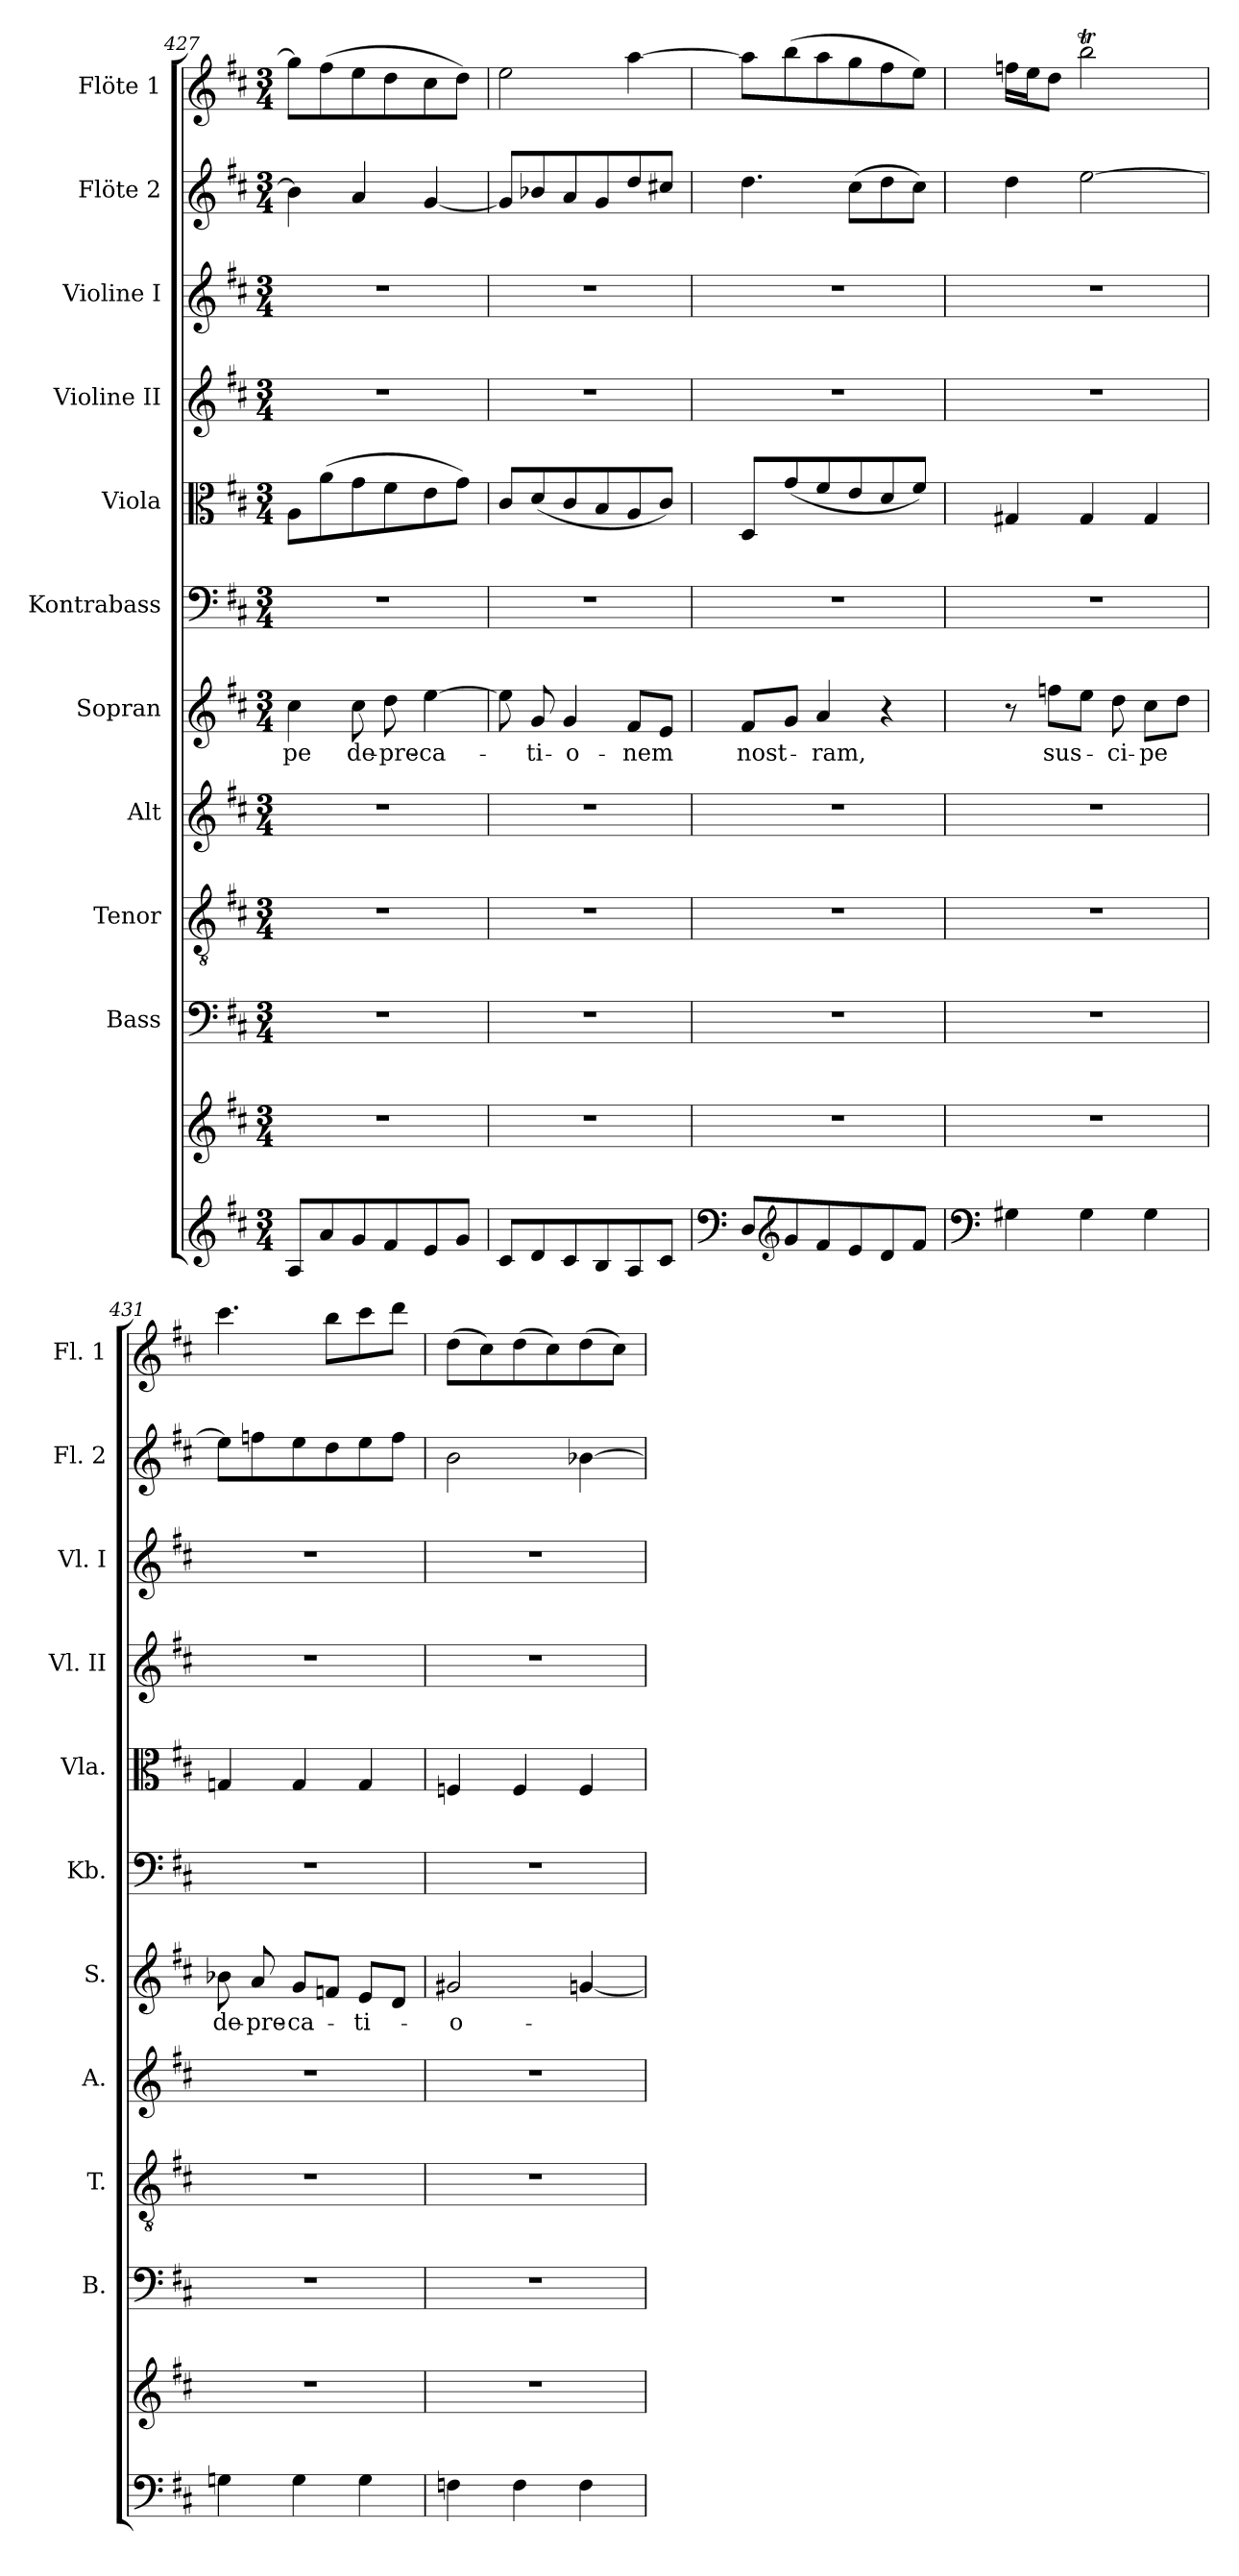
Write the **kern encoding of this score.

**kern	**kern	**kern	**kern	**kern	**kern	**text	**kern	**kern	**kern	**kern	**kern	**kern
*part11	*part11	*part10	*part9	*part8	*part7	*part7	*part6	*part5	*part4	*part3	*part2	*part1
*staff12	*staff11	*staff10	*staff9	*staff8	*staff7	*staff7	*staff6	*staff5	*staff4	*staff3	*staff2	*staff1
*	*	*I"Bass	*I"Tenor	*I"Alt	*I"Sopran	*	*I"Kontrabass	*I"Viola	*I"Violine II	*I"Violine I	*I"Flöte 2	*I"Flöte 1
*	*	*I'B.	*I'T.	*I'A.	*I'S.	*	*I'Kb.	*I'Vla.	*I'Vl. II	*I'Vl. I	*I'Fl. 2	*I'Fl. 1
*clefG2	*clefG2	*clefF4	*clefGv2	*clefG2	*clefG2	*	*clefF4	*clefC3	*clefG2	*clefG2	*clefG2	*clefG2
*	*	*	*	*	*	*	*ITrd7c12	*	*	*	*	*
*k[f#c#]	*k[f#c#]	*k[f#c#]	*k[f#c#]	*k[f#c#]	*k[f#c#]	*	*k[f#c#]	*k[f#c#]	*k[f#c#]	*k[f#c#]	*k[f#c#]	*k[f#c#]
*D:	*D:	*D:	*D:	*D:	*D:	*	*D:	*D:	*D:	*D:	*D:	*D:
*M3/4	*M3/4	*M3/4	*M3/4	*M3/4	*M3/4	*	*M3/4	*M3/4	*M3/4	*M3/4	*M3/4	*M3/4
=427	=427	=427	=427	=427	=427	=427	=427	=427	=427	=427	=427	=427
!	!	!	!	!	!	!LO:LY:b	!	!	!	!	!	!
8A/L	2.r	2.r	2.r	2.r	4cc#\	-pe	2.r	8A\L	2.r	2.r	4b-\]	8gg\L]
8a/	.	.	.	.	.	.	.	(>8a\	.	.	.	(>8ff#\
!	!	!	!	!	!	!LO:LY:b	!	!	!	!	!	!
8g/	.	.	.	.	8cc#\	de-	.	8g\	.	.	4a/	8ee\
!	!	!	!	!	!	!LO:LY:b	!	!	!	!	!	!
8f#/	.	.	.	.	8dd\	-pre-	.	8f#\	.	.	.	8dd\
!	!	!	!	!	!	!LO:LY:b	!	!	!	!	!	!
8e/	.	.	.	.	[4ee\	-ca-	.	8e\	.	.	[4g/	8cc#\
8g/J	.	.	.	.	.	.	.	8g\J)	.	.	.	8dd\J)
=428	=428	=428	=428	=428	=428	=428	=428	=428	=428	=428	=428	=428
8c#/L	2.r	2.r	2.r	2.r	8ee\]	.	2.r	8c#/L	2.r	2.r	8g/L]	2ee\
!	!	!	!	!	!	!LO:LY:b	!	!	!	!	!	!
8d/	.	.	.	.	8g/	-ti-	.	(<8d/	.	.	8b-X/	.
!	!	!	!	!	!	!LO:LY:b	!	!	!	!	!	!
8c#/	.	.	.	.	4g/	-o-	.	8c#/	.	.	8a/	.
8B/	.	.	.	.	.	.	.	8B/	.	.	8g/	.
!	!	!	!	!	!	!LO:LY:b	!	!	!	!	!	!
8A/	.	.	.	.	8f#/L	-nem	.	8A/	.	.	8dd/	[4aa\
8c#/J	.	.	.	.	8e/J	.	.	8c#/J)	.	.	8cc#X/J	.
=429	=429	=429	=429	=429	=429	=429	=429	=429	=429	=429	=429	=429
*clefF4	*	*	*	*	*	*	*	*	*	*	*	*
!	!	!	!	!	!	!LO:LY:b	!	!	!	!	!	!
8D/L	2.r	2.r	2.r	2.r	8f#/L	nost-	2.r	8D/L	2.r	2.r	4.dd\	8aa\L]
*clefG2	*	*	*	*	*	*	*	*	*	*	*	*
8g/	.	.	.	.	8g/J	.	.	(<8g/	.	.	.	(>8bb\
!	!	!	!	!	!	!LO:LY:b	!	!	!	!	!	!
8f#/	.	.	.	.	4a/	-ram,	.	8f#/	.	.	.	8aa\
8e/	.	.	.	.	.	.	.	8e/	.	.	(>8cc#\L	8gg\
8d/	.	.	.	.	4r	.	.	8d/	.	.	8dd\	8ff#\
8f#/J	.	.	.	.	.	.	.	8f#/J)	.	.	8cc#\J)	8ee\J)
=430	=430	=430	=430	=430	=430	=430	=430	=430	=430	=430	=430	=430
*clefF4	*	*	*	*	*	*	*	*	*	*	*	*
4G#X\	2.r	2.r	2.r	2.r	8r	.	2.r	4G#X/	2.r	2.r	4dd\	16ffn\LL
.	.	.	.	.	.	.	.	.	.	.	.	16ee\J
!	!	!	!	!	!	!LO:LY:b	!	!	!	!	!	!
.	.	.	.	.	8ffn\L	sus-	.	.	.	.	.	8dd\J
4G#\	.	.	.	.	8ee\J	.	.	4G#/	.	.	[2ee\	2bbT\
!	!	!	!	!	!	!LO:LY:b	!	!	!	!	!	!
.	.	.	.	.	8dd\	-ci-	.	.	.	.	.	.
!	!	!	!	!	!	!LO:LY:b	!	!	!	!	!	!
4G#\	.	.	.	.	8cc#\L	-pe	.	4G#/	.	.	.	.
.	.	.	.	.	8dd\J	.	.	.	.	.	.	.
!!LO:PB:g=z
=431	=431	=431	=431	=431	=431	=431	=431	=431	=431	=431	=431	=431
!	!	!	!	!	!	!LO:LY:b	!	!	!	!	!	!
4Gn\	2.r	2.r	2.r	2.r	8b-X\	de-	2.r	4Gn/	2.r	2.r	8ee\L]	4.ccc#\
!	!	!	!	!	!	!LO:LY:b	!	!	!	!	!	!
.	.	.	.	.	8a/	-pre-	.	.	.	.	8ffn\	.
!	!	!	!	!	!	!LO:LY:b	!	!	!	!	!	!
4G\	.	.	.	.	8g/L	-ca-	.	4G/	.	.	8ee\	.
.	.	.	.	.	8fn/J	.	.	.	.	.	8dd\	8bb\L
!	!	!	!	!	!	!LO:LY:b	!	!	!	!	!	!
4G\	.	.	.	.	8e/L	-ti-	.	4G/	.	.	8ee\	8ccc#\
.	.	.	.	.	8d/J	.	.	.	.	.	8ff\J	8ddd\J
=432	=432	=432	=432	=432	=432	=432	=432	=432	=432	=432	=432	=432
!	!	!	!	!	!	!LO:LY:b	!	!	!	!	!	!
4Fn\	2.r	2.r	2.r	2.r	2g#X/	-o-	2.r	4Fn/	2.r	2.r	2b\	(>8dd\L
.	.	.	.	.	.	.	.	.	.	.	.	8cc#\)
4F\	.	.	.	.	.	.	.	4F/	.	.	.	(>8dd\
.	.	.	.	.	.	.	.	.	.	.	.	8cc#\)
4F\	.	.	.	.	[4gn/	.	.	4F/	.	.	[4b-X\	(>8dd\
.	.	.	.	.	.	.	.	.	.	.	.	8cc#\J)
=	=	=	=	=	=	=	=	=	=	=	=	=
*-	*-	*-	*-	*-	*-	*-	*-	*-	*-	*-	*-	*-
